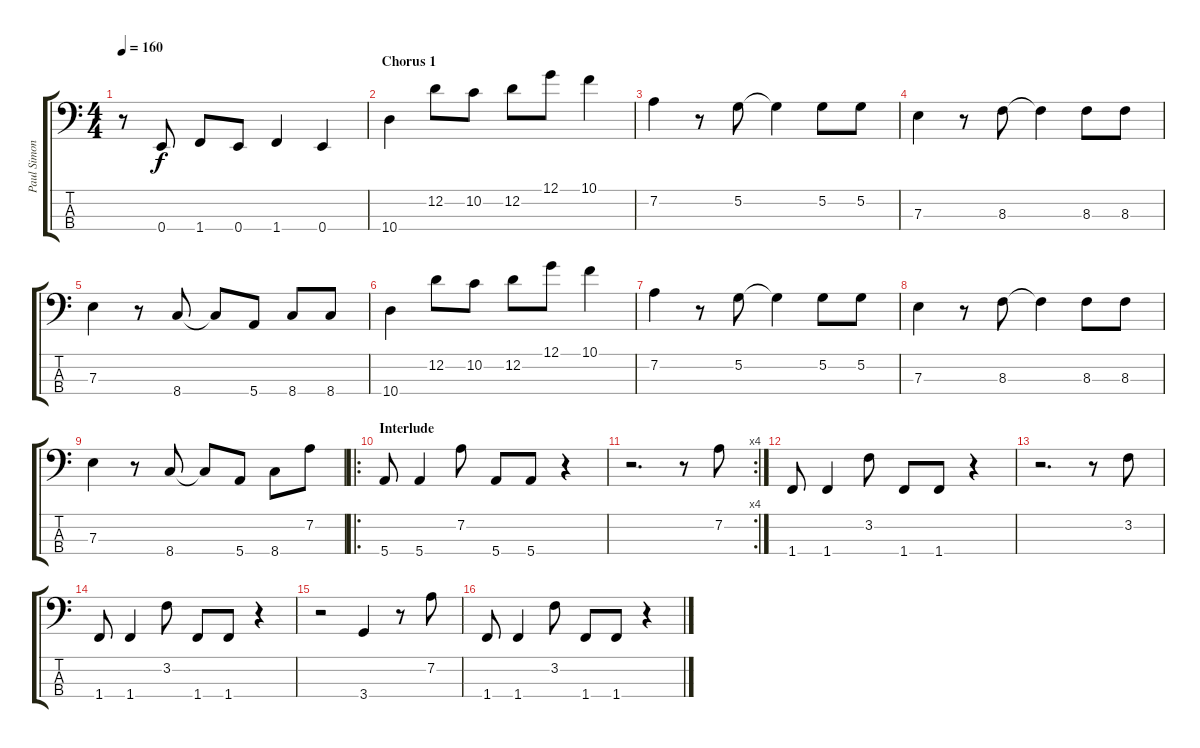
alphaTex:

\track ("Paul Simonon" "Paul Simon") {instrument electricbassfinger}
\staff {score tabs}
\tuning (G2 D2 A1 E1) {hide}
\ts (4 4)
\tempo 160
\clef f4
\ks c
r.8{dy f} 0.4.8 1.4.8 0.4.8 1.4.4 0.4.4 |
\section ("" "Chorus 1")
10.4.4 12.2.8 10.2.8 12.2.8 12.1.8 10.1.4 |
7.2.4 r.8 5.2.8 5.2{t}.4 5.2.8 5.2.8 |
7.3.4 r.8 8.3.8 8.3{t}.4 8.3.8 8.3.8 |
7.3.4 r.8 8.4.8 8.4{t}.8 5.4.8 8.4.8 8.4.8 |
10.4.4 12.2.8 10.2.8 12.2.8 12.1.8 10.1.4 |
7.2.4 r.8 5.2.8 5.2{t}.4 5.2.8 5.2.8 |
7.3.4 r.8 8.3.8 8.3{t}.4 8.3.8 8.3.8 |
7.3.4 r.8 8.4.8 8.4{t}.8 5.4.8 8.4.8 7.2.8 |
\ro
\section ("" "Interlude")
5.4.8 5.4.4 7.2.8 5.4.8 5.4.8 r.4 |
\rc 4
r.2{d} r.8 7.2.8 |
1.4.8 1.4.4 3.2.8 1.4.8 1.4.8 r.4 |
r.2{d} r.8 3.2.8 |
1.4.8 1.4.4 3.2.8 1.4.8 1.4.8 r.4 |
r.2 3.4.4 r.8 7.2.8 |
1.4.8 1.4.4 3.2.8 1.4.8 1.4.8 r.4
